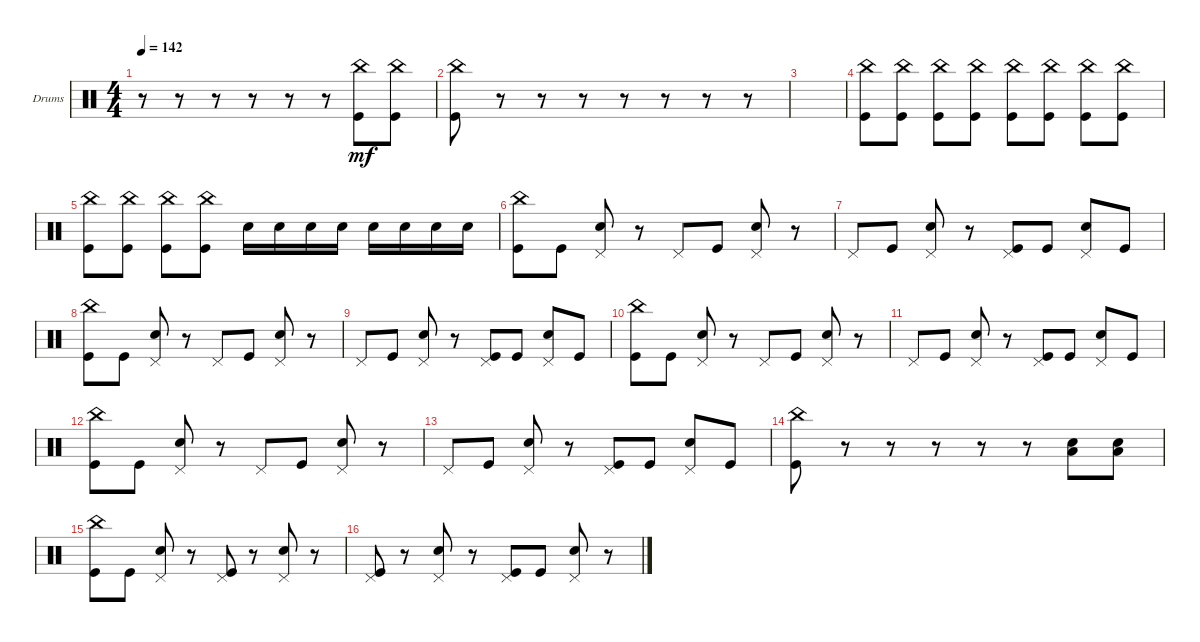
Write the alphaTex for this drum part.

\defaultSystemsLayout 4
\bracketExtendMode groupsimilarinstruments
\firstSystemTrackNameOrientation horizontal
\otherSystemsTrackNameOrientation horizontal
\track ("Drumkit" "Drums") {instrument percussion}
\staff {score}
\articulation defaults
\ts (4 4)
\tempo 142
\clef neutral
\ks c
r.8{dy mf} r.8 r.8 r.8 r.8 r.8 ("Kick (hit)" "China (hit)").8 ("Kick (hit)" "China (hit)").8 |
("China (hit)" "Kick (hit)").8 r.8 r.8 r.8 r.8 r.8 r.8 r.8 |
|
("Kick (hit)" "China (hit)").8 ("Kick (hit)" "China (hit)").8 ("Kick (hit)" "China (hit)").8 ("Kick (hit)" "China (hit)").8 ("Kick (hit)" "China (hit)").8 ("Kick (hit)" "China (hit)").8 ("Kick (hit)" "China (hit)").8 ("Kick (hit)" "China (hit)").8 |
("China (hit)" "Kick (hit)").8 ("China (hit)" "Kick (hit)").8 ("China (hit)" "Kick (hit)").8 ("China (hit)" "Kick (hit)").8 "Snare (hit) 2".16 "Snare (hit) 2".16 "Snare (hit) 2".16 "Snare (hit) 2".16 "Snare (hit) 2".16 "Snare (hit) 2".16 "Snare (hit) 2".16 "Snare (hit) 2".16 |
("Kick (hit)" "China (hit)").8 "Kick (hit)".8 ("Snare (hit) 2" "Pedal Hi-Hat (hit)").8 r.8 "Pedal Hi-Hat (hit)".8 "Kick (hit)".8 ("Snare (hit) 2" "Pedal Hi-Hat (hit)").8 r.8 |
"Pedal Hi-Hat (hit)".8 "Kick (hit)".8 ("Snare (hit) 2" "Pedal Hi-Hat (hit)").8 r.8 ("Kick (hit)" "Pedal Hi-Hat (hit)").8 "Kick (hit)".8 ("Snare (hit) 2" "Pedal Hi-Hat (hit)").8 "Kick (hit)".8 |
("Kick (hit)" "China (hit)").8 "Kick (hit)".8 ("Snare (hit) 2" "Pedal Hi-Hat (hit)").8 r.8 "Pedal Hi-Hat (hit)".8 "Kick (hit)".8 ("Snare (hit) 2" "Pedal Hi-Hat (hit)").8 r.8 |
"Pedal Hi-Hat (hit)".8 "Kick (hit)".8 ("Snare (hit) 2" "Pedal Hi-Hat (hit)").8 r.8 ("Kick (hit)" "Pedal Hi-Hat (hit)").8 "Kick (hit)".8 ("Snare (hit) 2" "Pedal Hi-Hat (hit)").8 "Kick (hit)".8 |
("Kick (hit)" "China (hit)").8 "Kick (hit)".8 ("Snare (hit) 2" "Pedal Hi-Hat (hit)").8 r.8 "Pedal Hi-Hat (hit)".8 "Kick (hit)".8 ("Snare (hit) 2" "Pedal Hi-Hat (hit)").8 r.8 |
"Pedal Hi-Hat (hit)".8 "Kick (hit)".8 ("Snare (hit) 2" "Pedal Hi-Hat (hit)").8 r.8 ("Kick (hit)" "Pedal Hi-Hat (hit)").8 "Kick (hit)".8 ("Snare (hit) 2" "Pedal Hi-Hat (hit)").8 "Kick (hit)".8 |
("Kick (hit)" "China (hit)").8 "Kick (hit)".8 ("Snare (hit) 2" "Pedal Hi-Hat (hit)").8 r.8 "Pedal Hi-Hat (hit)".8 "Kick (hit)".8 ("Snare (hit) 2" "Pedal Hi-Hat (hit)").8 r.8 |
"Pedal Hi-Hat (hit)".8 "Kick (hit)".8 ("Snare (hit) 2" "Pedal Hi-Hat (hit)").8 r.8 ("Kick (hit)" "Pedal Hi-Hat (hit)").8 "Kick (hit)".8 ("Snare (hit) 2" "Pedal Hi-Hat (hit)").8 "Kick (hit)".8 |
("Kick (hit)" "China (hit)").8 r.8 r.8 r.8 r.8 r.8 ("Low Tom (hit)" "Snare (hit) 2").8 ("Snare (hit) 2" "Low Tom (hit)").8 |
("China (hit)" "Kick (hit)").8 "Kick (hit)".8 ("Snare (hit) 2" "Pedal Hi-Hat (hit)").8 r.8 ("Kick (hit)" "Pedal Hi-Hat (hit)").8 r.8 ("Snare (hit) 2" "Pedal Hi-Hat (hit)").8 r.8 |
("Kick (hit)" "Pedal Hi-Hat (hit)").8 r.8 ("Snare (hit) 2" "Pedal Hi-Hat (hit)").8 r.8 ("Kick (hit)" "Pedal Hi-Hat (hit)").8 "Kick (hit)".8 ("Snare (hit) 2" "Pedal Hi-Hat (hit)").8 r.8
